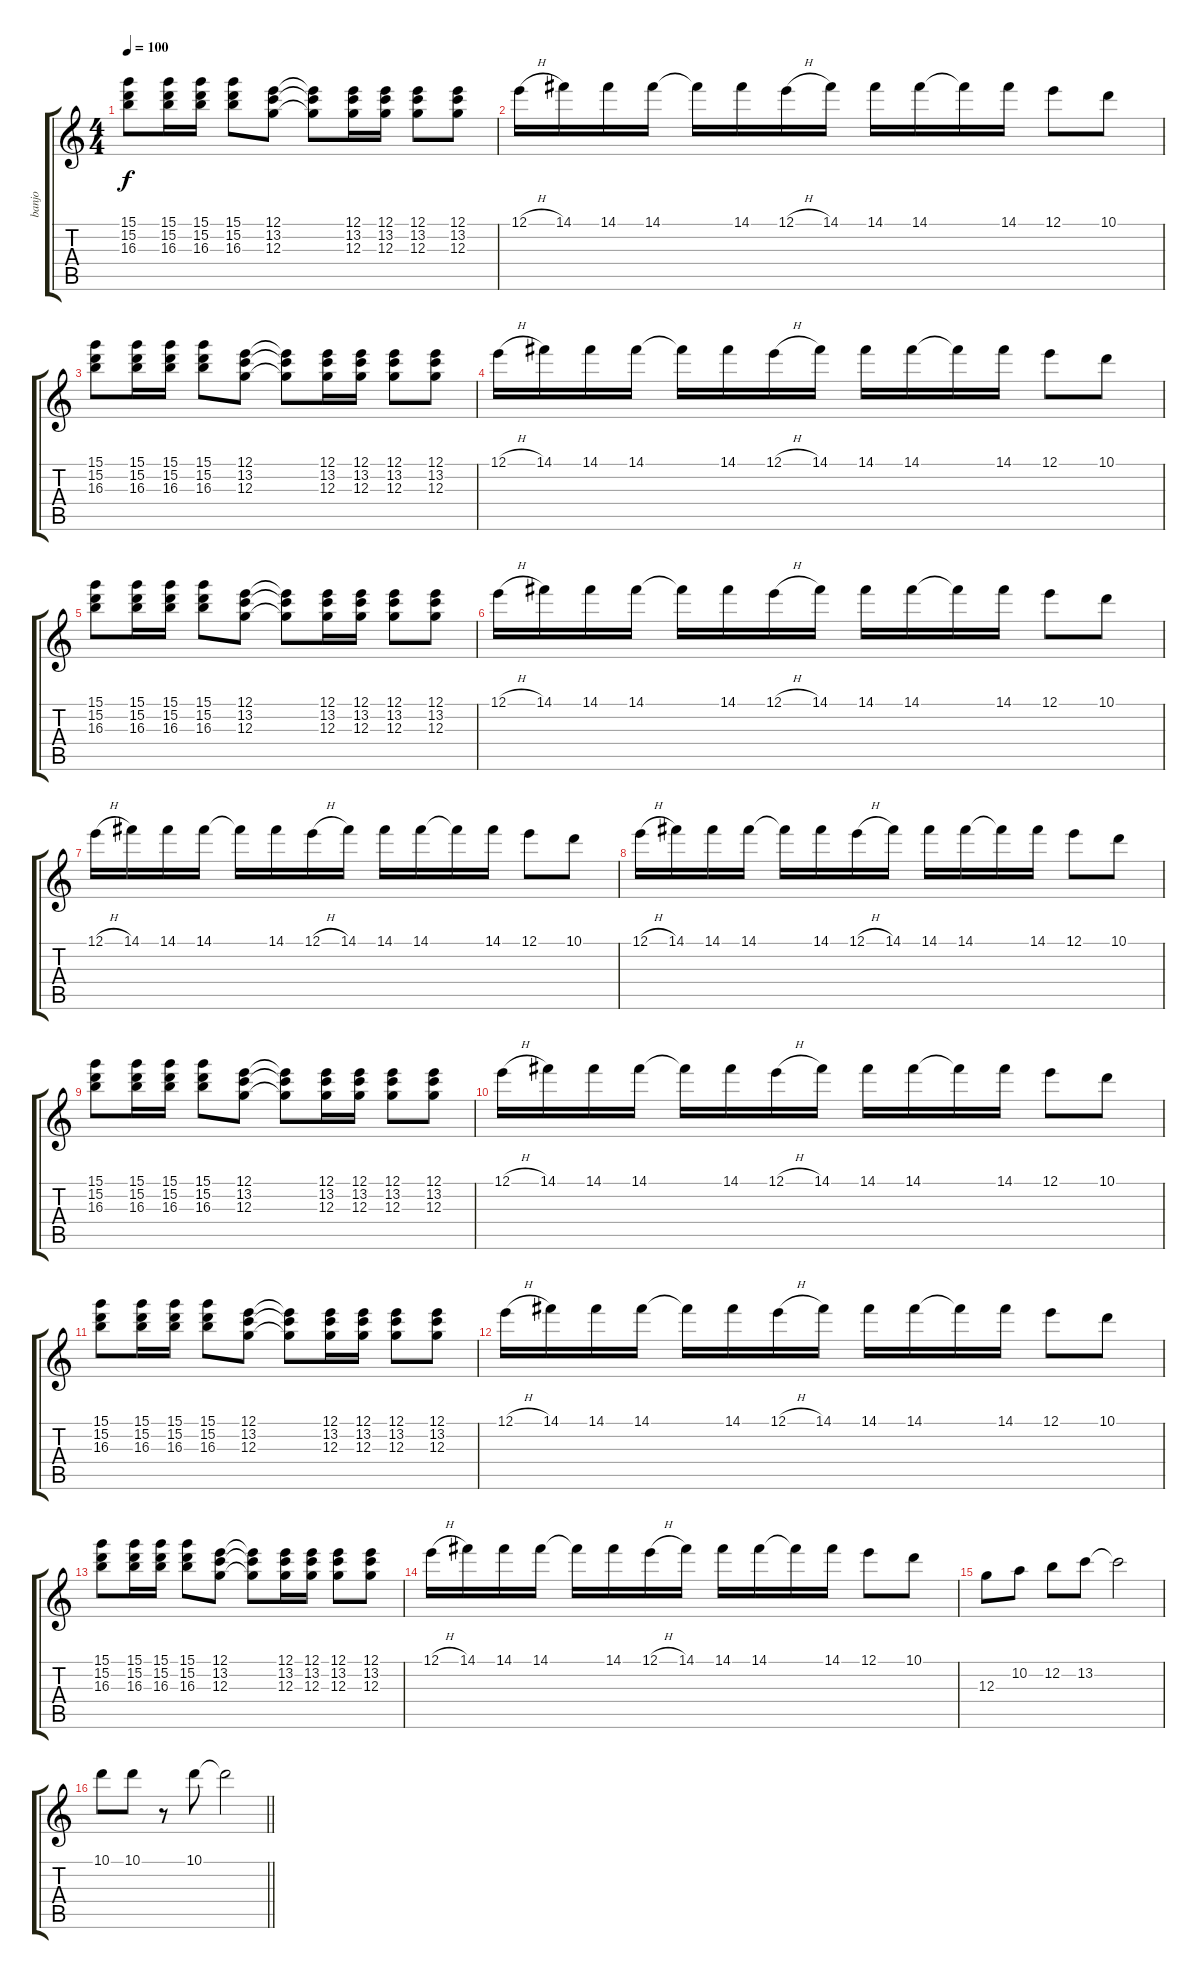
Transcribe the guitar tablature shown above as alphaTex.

\track ("banjo" "banjo") {instrument banjo}
\staff {score tabs}
\tuning (E4 B3 G3 D3 A2 E2) {hide}
\displaytranspose 12
\ts (4 4)
\tempo 100
\clef g2
\ks c
(15.1 15.2 16.3).8{dy f} (15.1 15.2 16.3).16 (15.1 15.2 16.3).16 (15.1 15.2 16.3).8 (12.1 13.2 12.3).8 (12.1{t} 13.2{t} 12.3{t}).8 (12.1 13.2 12.3).16 (12.1 13.2 12.3).16 (12.1 13.2 12.3).8 (12.1 13.2 12.3).8 |
12.1{h}.16 14.1.16 14.1.16 14.1.16 14.1{t}.16 14.1.16 12.1{h}.16 14.1.16 14.1.16 14.1.16 14.1{t}.16 14.1.16 12.1.8 10.1.8 |
(15.1 15.2 16.3).8 (15.1 15.2 16.3).16 (15.1 15.2 16.3).16 (15.1 15.2 16.3).8 (12.1 13.2 12.3).8 (12.1{t} 13.2{t} 12.3{t}).8 (12.1 13.2 12.3).16 (12.1 13.2 12.3).16 (12.1 13.2 12.3).8 (12.1 13.2 12.3).8 |
12.1{h}.16 14.1.16 14.1.16 14.1.16 14.1{t}.16 14.1.16 12.1{h}.16 14.1.16 14.1.16 14.1.16 14.1{t}.16 14.1.16 12.1.8 10.1.8 |
(15.1 15.2 16.3).8 (15.1 15.2 16.3).16 (15.1 15.2 16.3).16 (15.1 15.2 16.3).8 (12.1 13.2 12.3).8 (12.1{t} 13.2{t} 12.3{t}).8 (12.1 13.2 12.3).16 (12.1 13.2 12.3).16 (12.1 13.2 12.3).8 (12.1 13.2 12.3).8 |
12.1{h}.16 14.1.16 14.1.16 14.1.16 14.1{t}.16 14.1.16 12.1{h}.16 14.1.16 14.1.16 14.1.16 14.1{t}.16 14.1.16 12.1.8 10.1.8 |
12.1{h}.16 14.1.16 14.1.16 14.1.16 14.1{t}.16 14.1.16 12.1{h}.16 14.1.16 14.1.16 14.1.16 14.1{t}.16 14.1.16 12.1.8 10.1.8 |
12.1{h}.16 14.1.16 14.1.16 14.1.16 14.1{t}.16 14.1.16 12.1{h}.16 14.1.16 14.1.16 14.1.16 14.1{t}.16 14.1.16 12.1.8 10.1.8 |
(15.1 15.2 16.3).8 (15.1 15.2 16.3).16 (15.1 15.2 16.3).16 (15.1 15.2 16.3).8 (12.1 13.2 12.3).8 (12.1{t} 13.2{t} 12.3{t}).8 (12.1 13.2 12.3).16 (12.1 13.2 12.3).16 (12.1 13.2 12.3).8 (12.1 13.2 12.3).8 |
12.1{h}.16 14.1.16 14.1.16 14.1.16 14.1{t}.16 14.1.16 12.1{h}.16 14.1.16 14.1.16 14.1.16 14.1{t}.16 14.1.16 12.1.8 10.1.8 |
(15.1 15.2 16.3).8 (15.1 15.2 16.3).16 (15.1 15.2 16.3).16 (15.1 15.2 16.3).8 (12.1 13.2 12.3).8 (12.1{t} 13.2{t} 12.3{t}).8 (12.1 13.2 12.3).16 (12.1 13.2 12.3).16 (12.1 13.2 12.3).8 (12.1 13.2 12.3).8 |
12.1{h}.16 14.1.16 14.1.16 14.1.16 14.1{t}.16 14.1.16 12.1{h}.16 14.1.16 14.1.16 14.1.16 14.1{t}.16 14.1.16 12.1.8 10.1.8 |
(15.1 15.2 16.3).8 (15.1 15.2 16.3).16 (15.1 15.2 16.3).16 (15.1 15.2 16.3).8 (12.1 13.2 12.3).8 (12.1{t} 13.2{t} 12.3{t}).8 (12.1 13.2 12.3).16 (12.1 13.2 12.3).16 (12.1 13.2 12.3).8 (12.1 13.2 12.3).8 |
12.1{h}.16 14.1.16 14.1.16 14.1.16 14.1{t}.16 14.1.16 12.1{h}.16 14.1.16 14.1.16 14.1.16 14.1{t}.16 14.1.16 12.1.8 10.1.8 |
12.3.8 10.2.8 12.2.8 13.2.8 13.2{t}.2 |
\barLineRight lightlight
10.1.8 10.1.8 r.8 10.1.8 10.1{t}.2
